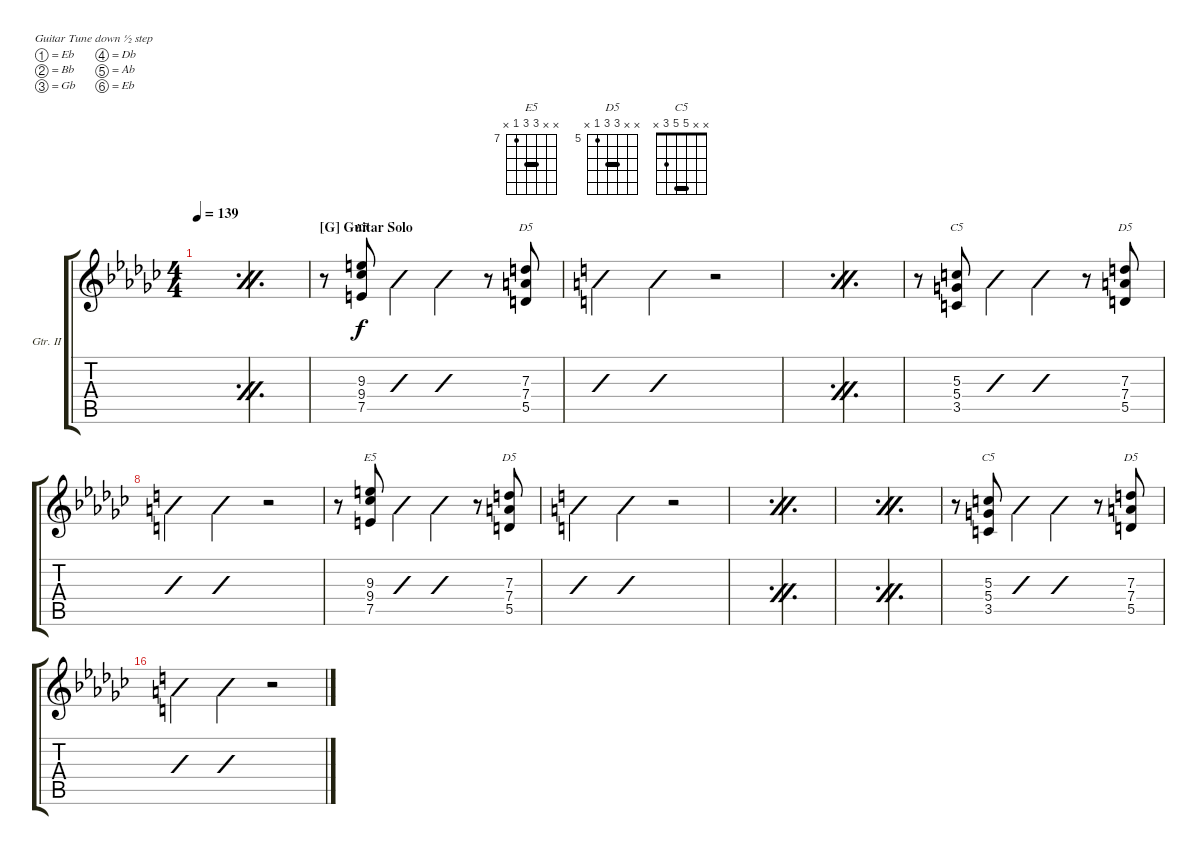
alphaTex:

\bracketExtendMode groupsimilarinstruments
\firstSystemTrackNameOrientation horizontal
\otherSystemsTrackNameOrientation horizontal
\defaultBarNumberDisplay FirstOfSystem
\track ("Electric Guitar II" "Gtr. II") {instrument distortionguitar}
\staff {score tabs}
\tuning (Eb4 Bb3 Gb3 Db3 Ab2 Eb2)
\displaytranspose 13
\chord ("E5" x x 9 9 7 x) {firstfret 7 showfingering false barre 9}
\chord ("D5" x x 7 7 5 x) {firstfret 5 showfingering false barre 7}
\chord ("C5" x x 5 5 3 x) {showfingering false barre 5}
\ts (4 4)
\tempo 139
\clef g2
\simile firstofdouble
\ks gb
|
\simile secondofdouble
|
\section ("G" "Guitar Solo")
r.8 (9.4 9.3 7.5).8{ch "E5"} (9.3{st} 9.4{st} 7.5{st}).4{slashed} (9.4{st} 9.3{st} 7.5{st}).4{slashed} r.8 (7.4 7.3 5.5).8{ch "D5"} |
(7.4{st} 7.3{st} 5.5{st}).4{slashed} (7.3{st} 7.4{st} 5.5{st}).4{slashed} r.2 |
\simile firstofdouble
|
\simile secondofdouble
|
\simile none
r.8 (5.4 5.3 3.5).8{ch "C5"} (5.4{st} 5.3{st} 3.5{st}).4{slashed} (5.4{st} 5.3{st} 3.5{st}).4{slashed} r.8 (7.4 7.3 5.5).8{ch "D5"} |
(7.4{st} 7.3{st} 5.5{st}).4{slashed} (7.3{st} 7.4{st} 5.5{st}).4{slashed} r.2 |
r.8 (9.4 9.3 7.5).8{ch "E5"} (9.3{st} 9.4{st} 7.5{st}).4{slashed} (9.4{st} 9.3{st} 7.5{st}).4{slashed} r.8 (7.4 7.3 5.5).8{ch "D5"} |
(7.4{st} 7.3{st} 5.5{st}).4{slashed} (7.3{st} 7.4{st} 5.5{st}).4{slashed} r.2 |
\simile firstofdouble
|
\simile secondofdouble
|
\simile firstofdouble
|
\simile secondofdouble
|
\simile none
r.8 (5.4 5.3 3.5).8{ch "C5"} (5.4{st} 5.3{st} 3.5{st}).4{slashed} (5.4{st} 5.3{st} 3.5{st}).4{slashed} r.8 (7.4 7.3 5.5).8{ch "D5"} |
(7.4{st} 7.3{st} 5.5{st}).4{slashed} (7.3{st} 7.4{st} 5.5{st}).4{slashed} r.2
